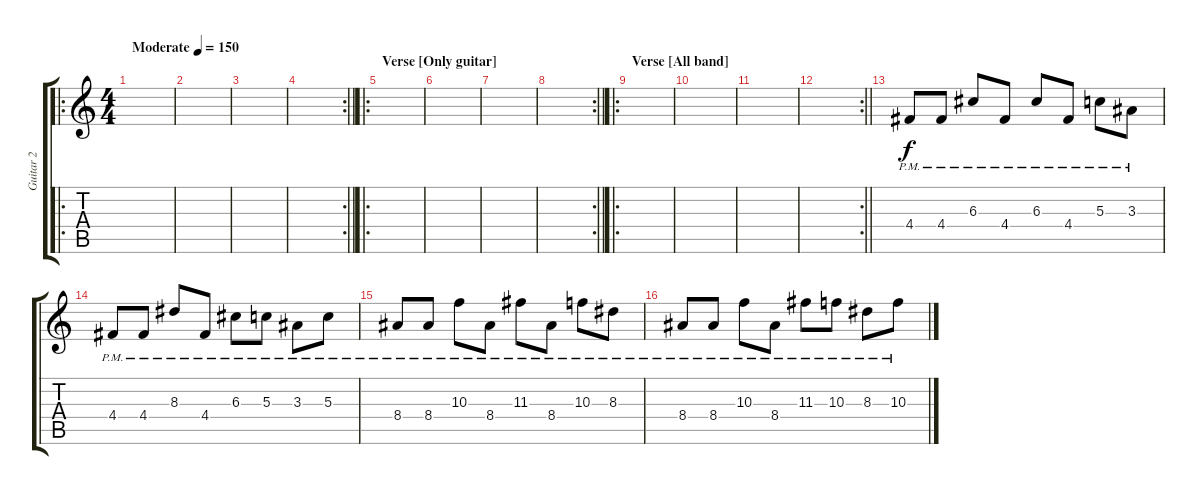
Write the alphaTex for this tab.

\track ("Guitar 2" "Guitar 2") {instrument distortionguitar}
\staff {score tabs}
\tuning (E4 B3 G3 D3 A2 E2) {hide}
\ro
\ts (4 4)
\section ("" "")
\tempo (150 "Moderate")
\clef g2
\ks c
|
|
|
\rc 2
\barLineRight lightlight
|
\ro
\section ("" "Verse [Only guitar]")
|
|
|
\rc 2
\barLineRight lightlight
|
\ro
\section ("" "Verse [All band]")
|
|
|
\rc 2
\barLineRight lightlight
|
4.4{pm}.8{instrument distortionguitar} 4.4{pm}.8 6.3{pm}.8 4.4{pm}.8 6.3{pm}.8 4.4{pm}.8 5.3{pm}.8 3.3{pm}.8 |
4.4{pm}.8 4.4{pm}.8 8.3{pm}.8 4.4{pm}.8 6.3{pm}.8 5.3{pm}.8 3.3{pm}.8 5.3{pm}.8 |
8.4{pm}.8 8.4{pm}.8 10.3{pm}.8 8.4{pm}.8 11.3{pm}.8 8.4{pm}.8 10.3{pm}.8 8.3{pm}.8 |
8.4{pm}.8 8.4{pm}.8 10.3{pm}.8 8.4{pm}.8 11.3{pm}.8 10.3{pm}.8 8.3{pm}.8 10.3{pm}.8
